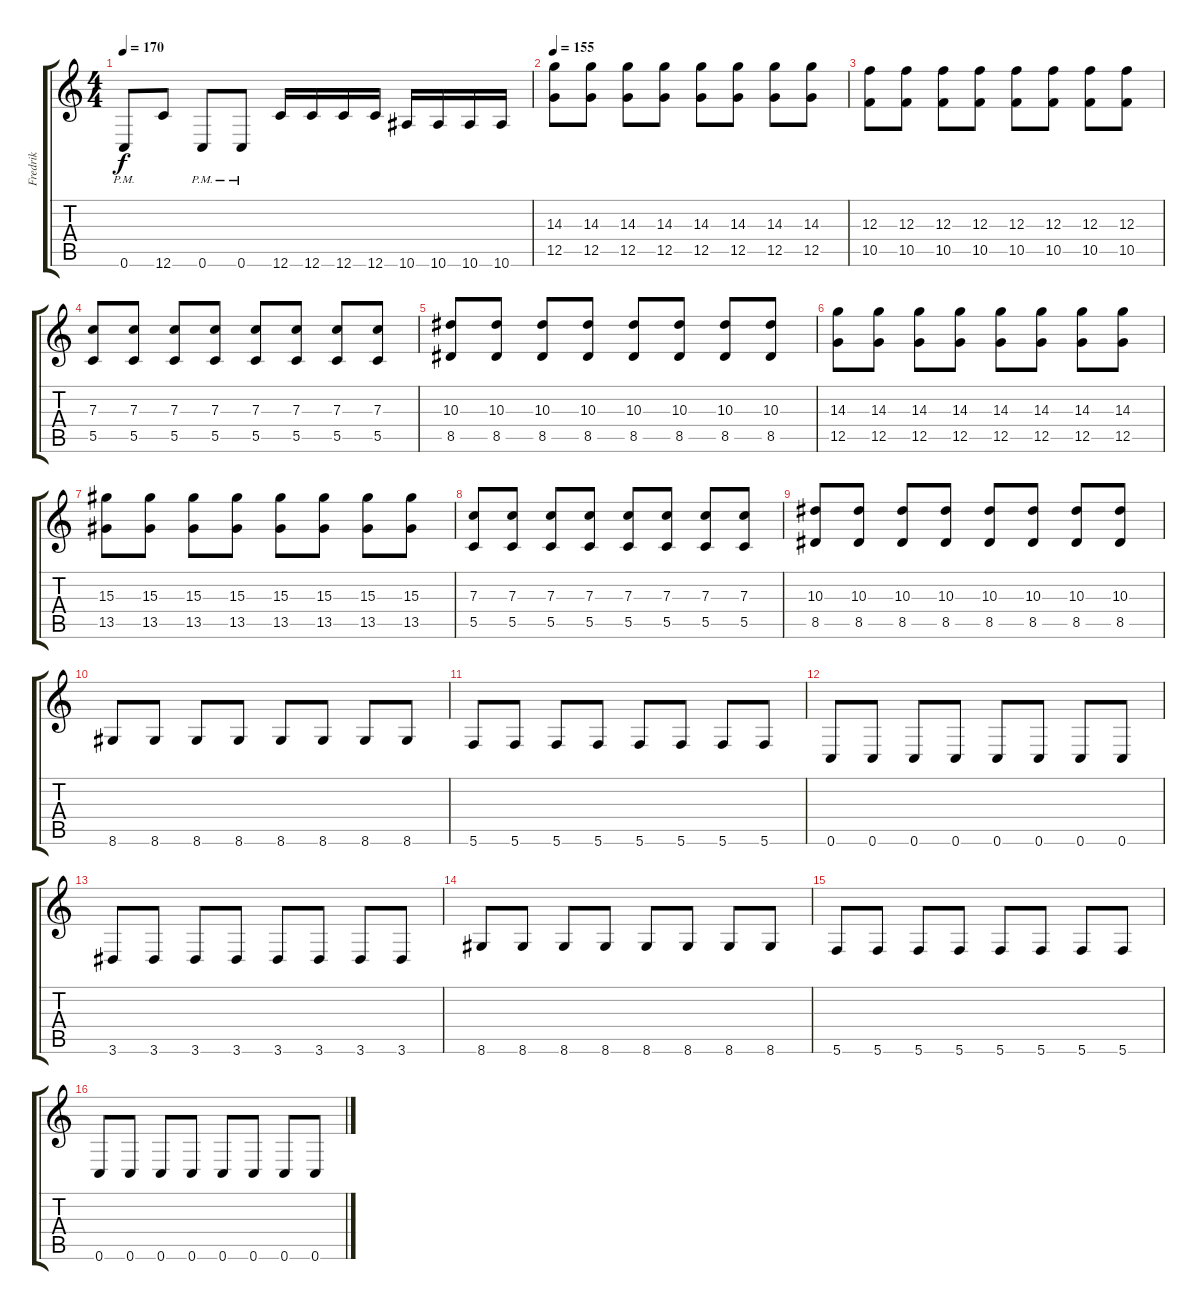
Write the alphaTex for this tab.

\track ("Fredrik" "Fredrik") {instrument distortionguitar}
\staff {score tabs}
\tuning (D4 A3 F3 C3 G2 C2) {hide}
\ts (4 4)
\tempo 170
\clef g2
\ks c
0.6{pm}.8{dy f} 12.6.8 0.6{pm}.8 0.6{pm}.8 12.6.16 12.6.16 12.6.16 12.6.16 10.6.16 10.6.16 10.6.16 10.6.16 |
\tempo 155
(14.3 12.5).8 (14.3 12.5).8 (14.3 12.5).8 (14.3 12.5).8 (14.3 12.5).8 (14.3 12.5).8 (14.3 12.5).8 (14.3 12.5).8 |
(12.3 10.5).8 (12.3 10.5).8 (12.3 10.5).8 (12.3 10.5).8 (12.3 10.5).8 (12.3 10.5).8 (12.3 10.5).8 (12.3 10.5).8 |
(7.3 5.5).8 (7.3 5.5).8 (7.3 5.5).8 (7.3 5.5).8 (7.3 5.5).8 (7.3 5.5).8 (7.3 5.5).8 (7.3 5.5).8 |
(10.3 8.5).8 (10.3 8.5).8 (10.3 8.5).8 (10.3 8.5).8 (10.3 8.5).8 (10.3 8.5).8 (10.3 8.5).8 (10.3 8.5).8 |
(14.3 12.5).8 (14.3 12.5).8 (14.3 12.5).8 (14.3 12.5).8 (14.3 12.5).8 (14.3 12.5).8 (14.3 12.5).8 (14.3 12.5).8 |
(15.3 13.5).8 (15.3 13.5).8 (15.3 13.5).8 (15.3 13.5).8 (15.3 13.5).8 (15.3 13.5).8 (15.3 13.5).8 (15.3 13.5).8 |
(7.3 5.5).8 (7.3 5.5).8 (7.3 5.5).8 (7.3 5.5).8 (7.3 5.5).8 (7.3 5.5).8 (7.3 5.5).8 (7.3 5.5).8 |
(10.3 8.5).8 (10.3 8.5).8 (10.3 8.5).8 (10.3 8.5).8 (10.3 8.5).8 (10.3 8.5).8 (10.3 8.5).8 (10.3 8.5).8 |
8.6.8 8.6.8 8.6.8 8.6.8 8.6.8 8.6.8 8.6.8 8.6.8 |
5.6.8 5.6.8 5.6.8 5.6.8 5.6.8 5.6.8 5.6.8 5.6.8 |
0.6.8 0.6.8 0.6.8 0.6.8 0.6.8 0.6.8 0.6.8 0.6.8 |
3.6.8 3.6.8 3.6.8 3.6.8 3.6.8 3.6.8 3.6.8 3.6.8 |
8.6.8 8.6.8 8.6.8 8.6.8 8.6.8 8.6.8 8.6.8 8.6.8 |
5.6.8 5.6.8 5.6.8 5.6.8 5.6.8 5.6.8 5.6.8 5.6.8 |
0.6.8 0.6.8 0.6.8 0.6.8 0.6.8 0.6.8 0.6.8 0.6.8
